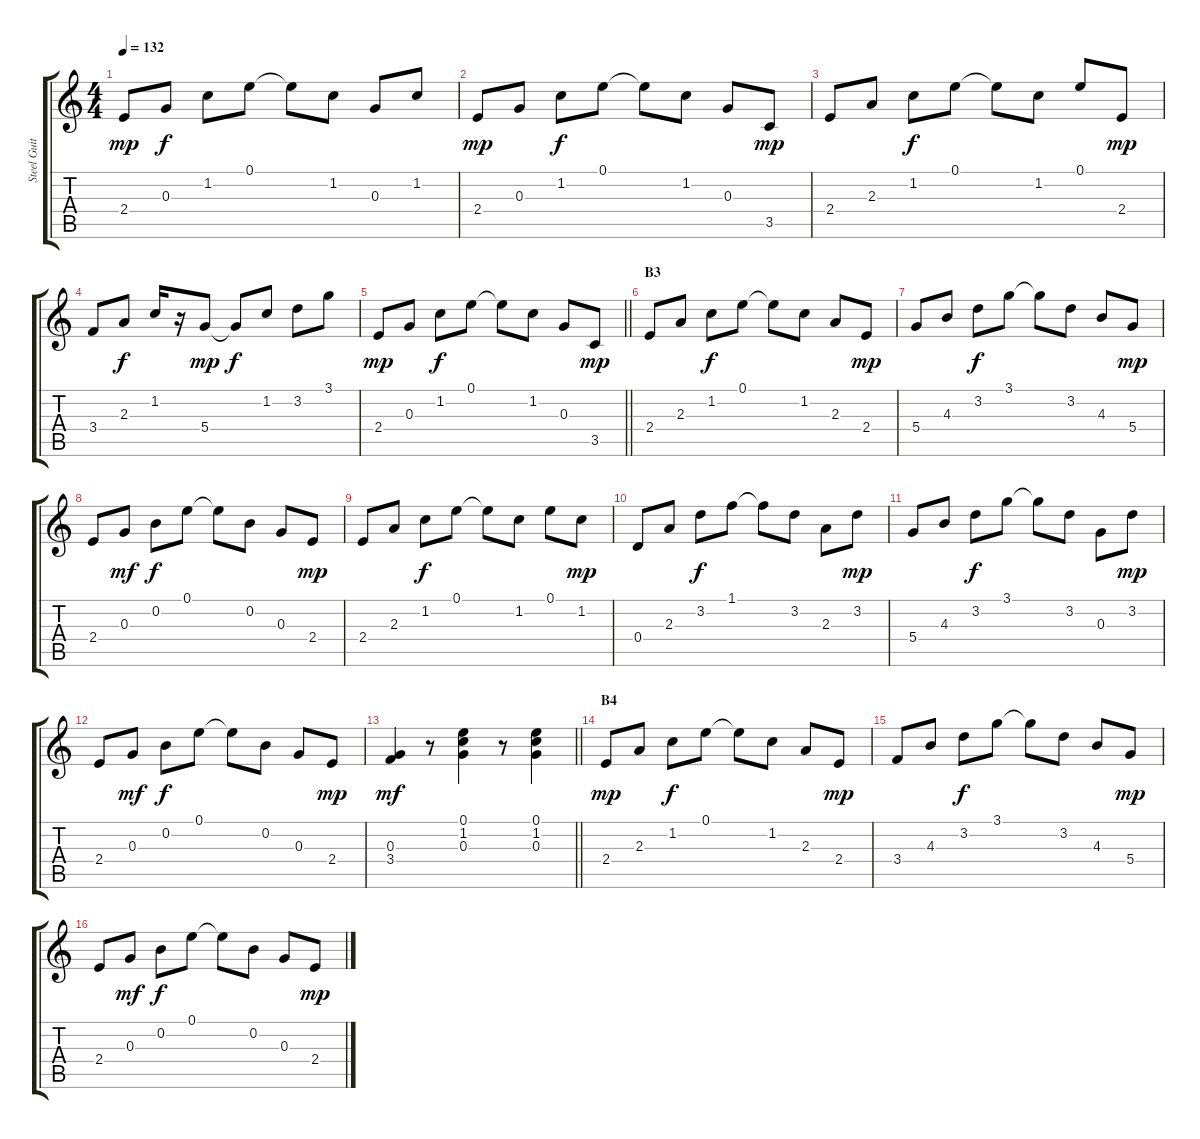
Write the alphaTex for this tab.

\track ("Steel Guitar" "Steel Guit") {instrument acousticguitarsteel}
\staff {score tabs}
\tuning (E4 B3 G3 D3 A2 E2) {hide}
\ts (4 4)
\tempo 132
\clef g2
\ks c
2.4.8{dy mp} 0.3.8{dy f} 1.2.8 0.1.8 0.1{t}.8 1.2.8 0.3.8 1.2.8 |
2.4.8{dy mp} 0.3.8 1.2.8{dy f} 0.1.8 0.1{t}.8 1.2.8 0.3.8 3.5.8{dy mp} |
2.4.8 2.3.8 1.2.8{dy f} 0.1.8 0.1{t}.8 1.2.8 0.1.8 2.4.8{dy mp} |
3.4.8 2.3.8{dy f} 1.2.16 r.16 5.4.8{dy mp} 5.4{t}.8{dy f} 1.2.8 3.2.8 3.1.8 |
\barLineRight lightlight
2.4.8{dy mp} 0.3.8 1.2.8{dy f} 0.1.8 0.1{t}.8 1.2.8 0.3.8 3.5.8{dy mp} |
\section ("" "B3")
2.4.8 2.3.8 1.2.8{dy f} 0.1.8 0.1{t}.8 1.2.8 2.3.8 2.4.8{dy mp} |
5.4.8 4.3.8 3.2.8{dy f} 3.1.8 3.1{t}.8 3.2.8 4.3.8 5.4.8{dy mp} |
2.4.8 0.3.8{dy mf} 0.2.8{dy f} 0.1.8 0.1{t}.8 0.2.8 0.3.8 2.4.8{dy mp} |
2.4.8 2.3.8 1.2.8{dy f} 0.1.8 0.1{t}.8 1.2.8 0.1.8 1.2.8{dy mp} |
0.4.8 2.3.8 3.2.8{dy f} 1.1.8 1.1{t}.8 3.2.8 2.3.8 3.2.8{dy mp} |
5.4.8 4.3.8 3.2.8{dy f} 3.1.8 3.1{t}.8 3.2.8 0.3.8 3.2.8{dy mp} |
2.4.8 0.3.8{dy mf} 0.2.8{dy f} 0.1.8 0.1{t}.8 0.2.8 0.3.8 2.4.8{dy mp} |
\barLineRight lightlight
(0.3 3.4).4{dy mf} r.8 (0.1 1.2 0.3).4 r.8 (0.1 1.2 0.3).4 |
\section ("" "B4")
2.4.8{dy mp} 2.3.8 1.2.8{dy f} 0.1.8 0.1{t}.8 1.2.8 2.3.8 2.4.8{dy mp} |
3.4.8 4.3.8 3.2.8{dy f} 3.1.8 3.1{t}.8 3.2.8 4.3.8 5.4.8{dy mp} |
2.4.8 0.3.8{dy mf} 0.2.8{dy f} 0.1.8 0.1{t}.8 0.2.8 0.3.8 2.4.8{dy mp}
